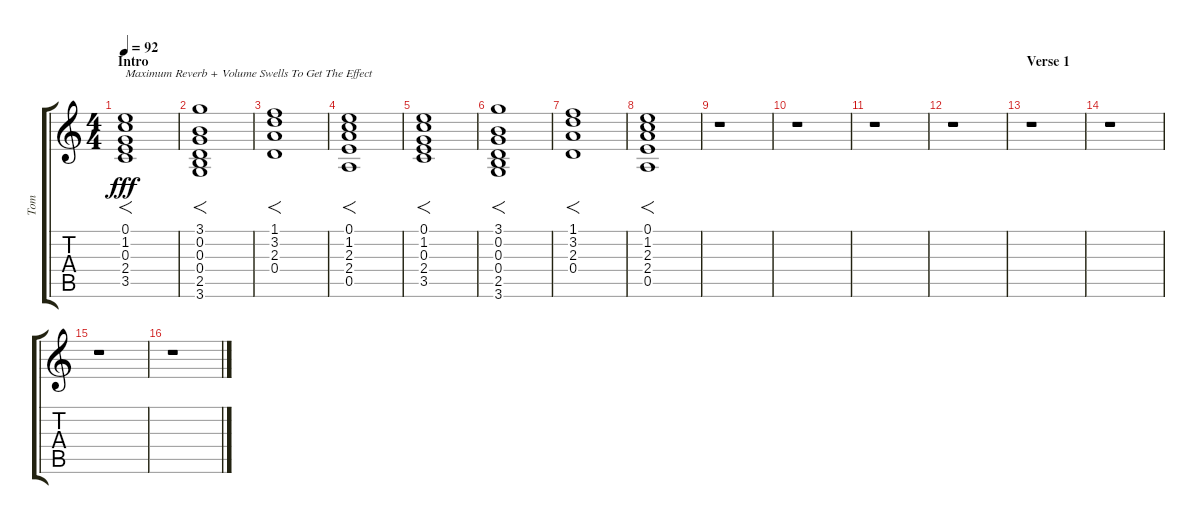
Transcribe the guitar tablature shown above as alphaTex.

\track ("Tom" "Tom") {instrument distortionguitar}
\staff {score tabs}
\tuning (E4 B3 G3 D3 A2 E2) {hide}
\ts (4 4)
\section ("" "Intro")
\tempo 92
\clef g2
\ks c
(0.1 1.2 0.3 2.4 3.5).1{f txt "Maximum Reverb + Volume Swells To Get The Effect" dy fff instrument electricguitarclean} |
(3.1 0.2 0.3 0.4 2.5 3.6).1{f} |
(1.1 3.2 2.3 0.4).1{f} |
(0.1 1.2 2.3 2.4 0.5).1{f} |
(0.1 1.2 0.3 2.4 3.5).1{f} |
(3.1 0.2 0.3 0.4 2.5 3.6).1{f} |
(1.1 3.2 2.3 0.4).1{f} |
(0.1 1.2 2.3 2.4 0.5).1{f} |
r.1{instrument distortionguitar} |
r.1 |
r.1 |
r.1 |
\section ("" "Verse 1")
r.1 |
r.1 |
r.1 |
r.1
